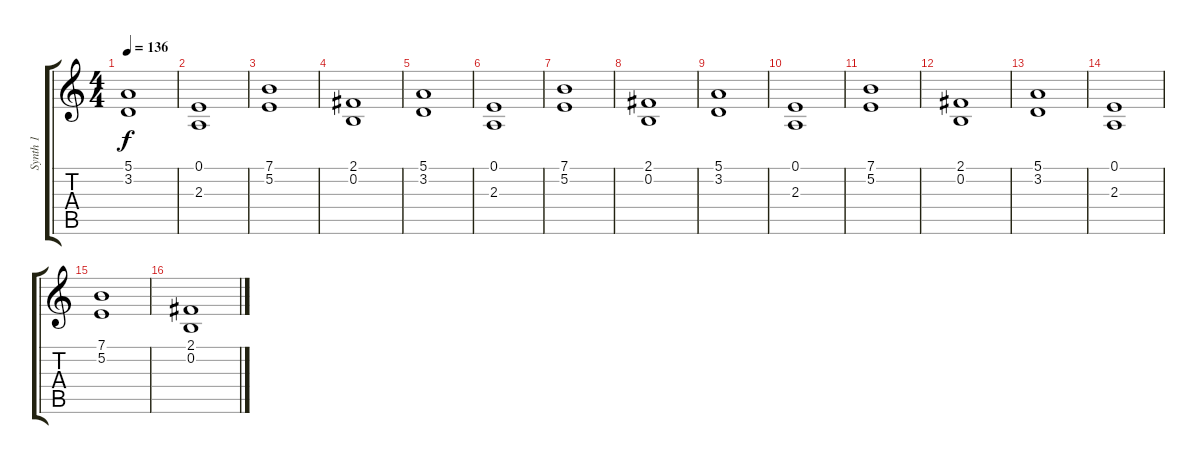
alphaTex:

\track ("Synth 1" "Synth 1") {instrument lead8bassandlead}
\staff {score tabs}
\tuning (E4 B3 G3 D3 A2 E2) {hide}
\ts (4 4)
\tempo 136
\clef g2
\ks c
(5.1 3.2).1{dy f} |
(0.1 2.3).1 |
(7.1 5.2).1 |
(2.1 0.2).1 |
(5.1 3.2).1 |
(0.1 2.3).1 |
(7.1 5.2).1 |
(2.1 0.2).1 |
(5.1 3.2).1 |
(0.1 2.3).1 |
(7.1 5.2).1 |
(2.1 0.2).1 |
(5.1 3.2).1 |
(0.1 2.3).1 |
(7.1 5.2).1 |
(2.1 0.2).1
